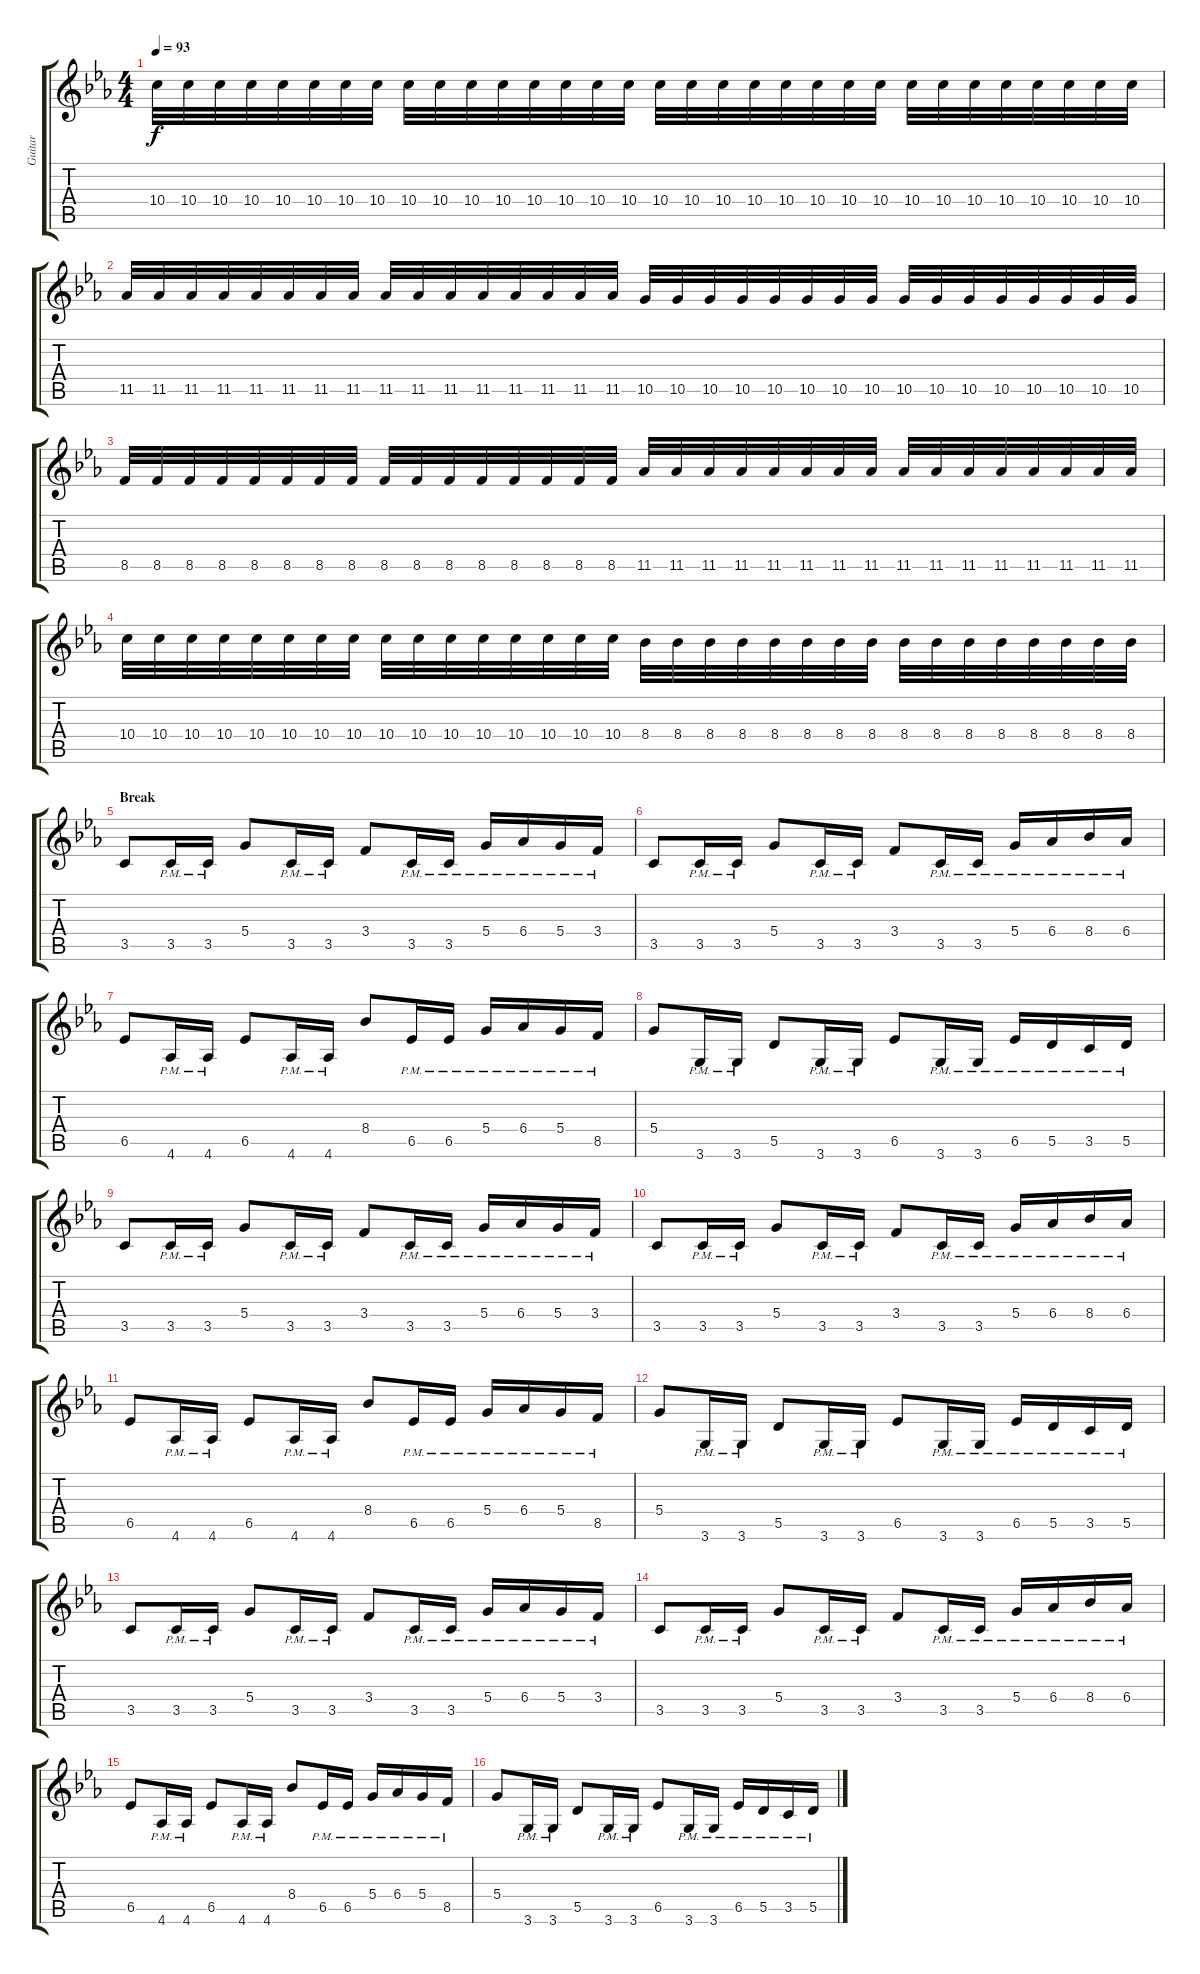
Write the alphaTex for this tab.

\track ("Guitar" "Guitar") {instrument overdrivenguitar}
\staff {score tabs}
\tuning (E4 B3 G3 D3 A2 E2) {hide}
\ts (4 4)
\tempo 93
\clef g2
\ks eb
10.4.32{dy f} 10.4.32 10.4.32 10.4.32 10.4.32 10.4.32 10.4.32 10.4.32 10.4.32 10.4.32 10.4.32 10.4.32 10.4.32 10.4.32 10.4.32 10.4.32 10.4.32 10.4.32 10.4.32 10.4.32 10.4.32 10.4.32 10.4.32 10.4.32 10.4.32 10.4.32 10.4.32 10.4.32 10.4.32 10.4.32 10.4.32 10.4.32 |
11.5.32 11.5.32 11.5.32 11.5.32 11.5.32 11.5.32 11.5.32 11.5.32 11.5.32 11.5.32 11.5.32 11.5.32 11.5.32 11.5.32 11.5.32 11.5.32 10.5.32 10.5.32 10.5.32 10.5.32 10.5.32 10.5.32 10.5.32 10.5.32 10.5.32 10.5.32 10.5.32 10.5.32 10.5.32 10.5.32 10.5.32 10.5.32 |
8.5.32 8.5.32 8.5.32 8.5.32 8.5.32 8.5.32 8.5.32 8.5.32 8.5.32 8.5.32 8.5.32 8.5.32 8.5.32 8.5.32 8.5.32 8.5.32 11.5.32 11.5.32 11.5.32 11.5.32 11.5.32 11.5.32 11.5.32 11.5.32 11.5.32 11.5.32 11.5.32 11.5.32 11.5.32 11.5.32 11.5.32 11.5.32 |
10.4.32 10.4.32 10.4.32 10.4.32 10.4.32 10.4.32 10.4.32 10.4.32 10.4.32 10.4.32 10.4.32 10.4.32 10.4.32 10.4.32 10.4.32 10.4.32 8.4.32 8.4.32 8.4.32 8.4.32 8.4.32 8.4.32 8.4.32 8.4.32 8.4.32 8.4.32 8.4.32 8.4.32 8.4.32 8.4.32 8.4.32 8.4.32 |
\section ("" "Break")
3.5.8 3.5{pm}.16 3.5{pm}.16 5.4.8 3.5{pm}.16 3.5{pm}.16 3.4.8 3.5{pm}.16 3.5{pm}.16 5.4{pm}.16 6.4{pm}.16 5.4{pm}.16 3.4{pm}.16 |
3.5.8 3.5{pm}.16 3.5{pm}.16 5.4.8 3.5{pm}.16 3.5{pm}.16 3.4.8 3.5{pm}.16 3.5{pm}.16 5.4{pm}.16 6.4{pm}.16 8.4{pm}.16 6.4{pm}.16 |
6.5.8 4.6{pm}.16 4.6{pm}.16 6.5.8 4.6{pm}.16 4.6{pm}.16 8.4.8 6.5{pm}.16 6.5{pm}.16 5.4{pm}.16 6.4{pm}.16 5.4{pm}.16 8.5{pm}.16 |
5.4.8 3.6{pm}.16 3.6{pm}.16 5.5.8 3.6{pm}.16 3.6{pm}.16 6.5.8 3.6{pm}.16 3.6{pm}.16 6.5{pm}.16 5.5{pm}.16 3.5{pm}.16 5.5{pm}.16 |
3.5.8 3.5{pm}.16 3.5{pm}.16 5.4.8 3.5{pm}.16 3.5{pm}.16 3.4.8 3.5{pm}.16 3.5{pm}.16 5.4{pm}.16 6.4{pm}.16 5.4{pm}.16 3.4{pm}.16 |
3.5.8 3.5{pm}.16 3.5{pm}.16 5.4.8 3.5{pm}.16 3.5{pm}.16 3.4.8 3.5{pm}.16 3.5{pm}.16 5.4{pm}.16 6.4{pm}.16 8.4{pm}.16 6.4{pm}.16 |
6.5.8 4.6{pm}.16 4.6{pm}.16 6.5.8 4.6{pm}.16 4.6{pm}.16 8.4.8 6.5{pm}.16 6.5{pm}.16 5.4{pm}.16 6.4{pm}.16 5.4{pm}.16 8.5{pm}.16 |
5.4.8 3.6{pm}.16 3.6{pm}.16 5.5.8 3.6{pm}.16 3.6{pm}.16 6.5.8 3.6{pm}.16 3.6{pm}.16 6.5{pm}.16 5.5{pm}.16 3.5{pm}.16 5.5{pm}.16 |
\section ("" "")
3.5.8 3.5{pm}.16 3.5{pm}.16 5.4.8 3.5{pm}.16 3.5{pm}.16 3.4.8 3.5{pm}.16 3.5{pm}.16 5.4{pm}.16 6.4{pm}.16 5.4{pm}.16 3.4{pm}.16 |
3.5.8 3.5{pm}.16 3.5{pm}.16 5.4.8 3.5{pm}.16 3.5{pm}.16 3.4.8 3.5{pm}.16 3.5{pm}.16 5.4{pm}.16 6.4{pm}.16 8.4{pm}.16 6.4{pm}.16 |
6.5.8 4.6{pm}.16 4.6{pm}.16 6.5.8 4.6{pm}.16 4.6{pm}.16 8.4.8 6.5{pm}.16 6.5{pm}.16 5.4{pm}.16 6.4{pm}.16 5.4{pm}.16 8.5{pm}.16 |
5.4.8 3.6{pm}.16 3.6{pm}.16 5.5.8 3.6{pm}.16 3.6{pm}.16 6.5.8 3.6{pm}.16 3.6{pm}.16 6.5{pm}.16 5.5{pm}.16 3.5{pm}.16 5.5{pm}.16
